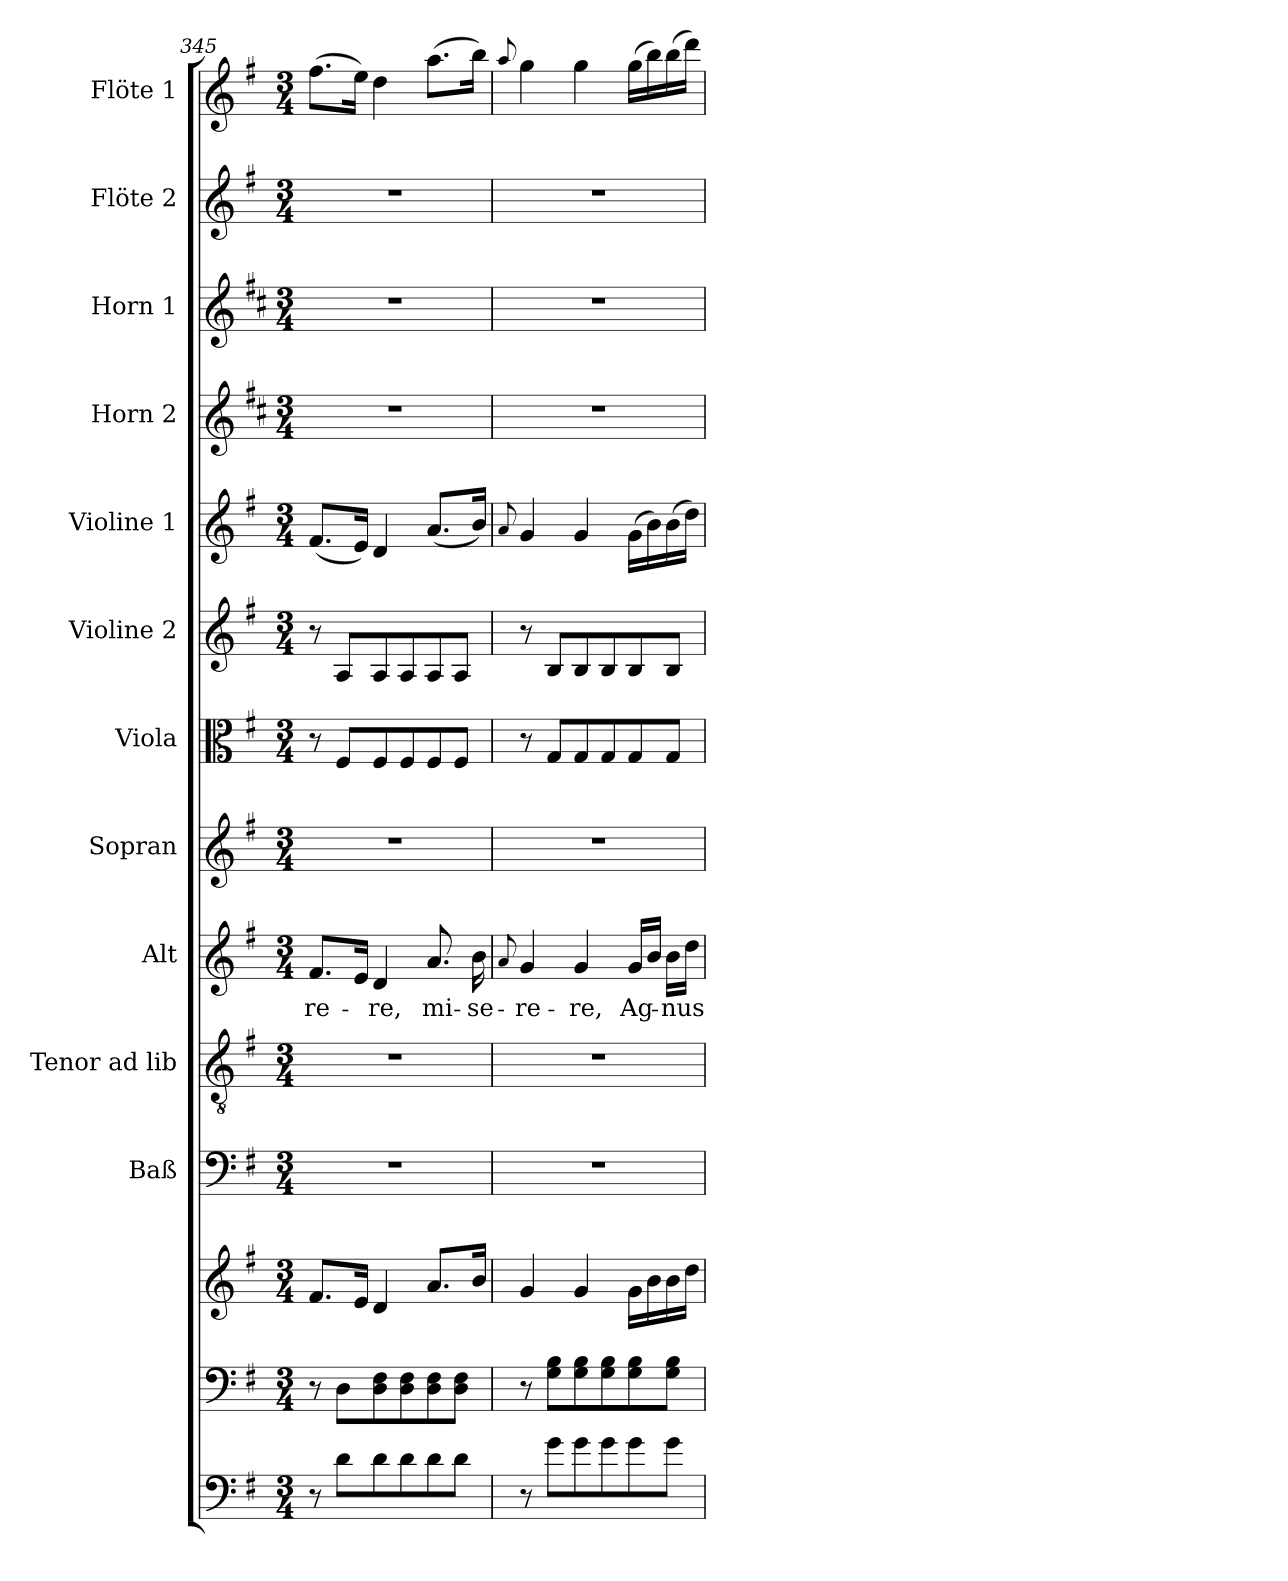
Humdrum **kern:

**kern	**kern	**kern	**kern	**kern	**kern	**text	**kern	**kern	**kern	**kern	**kern	**kern	**kern	**kern
*part13	*part12	*part12	*part11	*part10	*part9	*part9	*part8	*part7	*part6	*part5	*part4	*part3	*part2	*part1
*staff14	*staff13	*staff12	*staff11	*staff10	*staff9	*staff9	*staff8	*staff7	*staff6	*staff5	*staff4	*staff3	*staff2	*staff1
*	*	*	*I"Baß	*I"Tenor ad lib	*I"Alt	*	*I"Sopran	*I"Viola	*I"Violine 2	*I"Violine 1	*I"Horn 2	*I"Horn 1	*I"Flöte 2	*I"Flöte 1
*	*	*	*I'Baß	*I'Ten	*I'Alt	*	*I'Sop	*I'Vla.	*I'Vln. 2	*I'Vln. 1	*I'Hrn. 2	*I'Hrn. 1	*I'Fl. 2	*I'Fl. 1
!!LO:PB:g=z
*clefF4	*clefF4	*clefG2	*clefF4	*clefGv2	*clefG2	*	*clefG2	*clefC3	*clefG2	*clefG2	*clefG2	*clefG2	*clefG2	*clefG2
*ITrd7c12	*	*	*	*	*	*	*	*	*	*	*ITrd4c7	*ITrd4c7	*	*
*k[f#]	*k[f#]	*k[f#]	*k[f#]	*k[f#]	*k[f#]	*	*k[f#]	*k[f#]	*k[f#]	*k[f#]	*k[f#]	*k[f#]	*k[f#]	*k[f#]
*G:	*G:	*G:	*G:	*G:	*G:	*	*G:	*G:	*G:	*G:	*G:	*G:	*G:	*G:
*M3/4	*M3/4	*M3/4	*M3/4	*M3/4	*M3/4	*	*M3/4	*M3/4	*M3/4	*M3/4	*M3/4	*M3/4	*M3/4	*M3/4
=345	=345	=345	=345	=345	=345	=345	=345	=345	=345	=345	=345	=345	=345	=345
!	!	!	!	!	!	!LO:LY:b	!	!	!	!	!	!	!	!
8r	8r	8.f#/L	2.r	2.r	8.f#/L	-re-	2.r	8r	8r	(<8.f#/L	2.r	2.r	2.r	(>8.ff#\L
8D\L	8D\L	.	.	.	.	.	.	8F#/L	8A/L	.	.	.	.	.
.	.	16e/Jk	.	.	16e/Jk	.	.	.	.	16e/Jk)	.	.	.	16ee\Jk)
!	!	!	!	!	!	!LO:LY:b	!	!	!	!	!	!	!	!
8D\	8D\ 8F#\	4d/	.	.	4d/	-re,	.	8F#/	8A/	4d/	.	.	.	4dd\
8D\	8D\ 8F#\	.	.	.	.	.	.	8F#/	8A/	.	.	.	.	.
!	!	!	!	!	!	!LO:LY:b	!	!	!	!	!	!	!	!
8D\	8D\ 8F#\	8.a/L	.	.	8.a/	mi-	.	8F#/	8A/	(<8.a/L	.	.	.	(>8.aa\L
8D\J	8D\ 8F#\J	.	.	.	.	.	.	8F#/J	8A/J	.	.	.	.	.
!	!	!	!	!	!	!LO:LY:b	!	!	!	!	!	!	!	!
.	.	16b/Jk	.	.	16b\	-se-	.	.	.	16b/Jk)	.	.	.	16bb\Jk)
=346	=346	=346	=346	=346	=346	=346	=346	=346	=346	=346	=346	=346	=346	=346
.	.	.	.	.	8qqa/	.	.	.	.	8qqa/	.	.	.	8qqaa/
!	!	!	!	!	!	!LO:LY:b	!	!	!	!	!	!	!	!
8r	8r	4g/	2.r	2.r	4g/	-re-	2.r	8r	8r	4g/	2.r	2.r	2.r	4gg\
8G\L	8G\ 8B\L	.	.	.	.	.	.	8G/L	8B/L	.	.	.	.	.
!	!	!	!	!	!	!LO:LY:b	!	!	!	!	!	!	!	!
8G\	8G\ 8B\	4g/	.	.	4g/	-re,	.	8G/	8B/	4g/	.	.	.	4gg\
8G\	8G\ 8B\	.	.	.	.	.	.	8G/	8B/	.	.	.	.	.
!	!	!	!	!	!	!LO:LY:b	!	!	!	!	!	!	!	!
8G\	8G\ 8B\	16g\LL	.	.	16g/LL	Ag-	.	8G/	8B/	(>16g\LL	.	.	.	(>16gg\LL
.	.	16b\	.	.	16b/JJ	.	.	.	.	16b\)	.	.	.	16bb\)
!	!	!	!	!	!	!LO:LY:b	!	!	!	!	!	!	!	!
8G\J	8G\ 8B\J	16b\	.	.	16b\LL	-nus	.	8G/J	8B/J	(>16b\	.	.	.	(>16bb\
.	.	16dd\JJ	.	.	16dd\JJ	.	.	.	.	16dd\JJ)	.	.	.	16ddd\JJ)
=	=	=	=	=	=	=	=	=	=	=	=	=	=	=
*-	*-	*-	*-	*-	*-	*-	*-	*-	*-	*-	*-	*-	*-	*-
